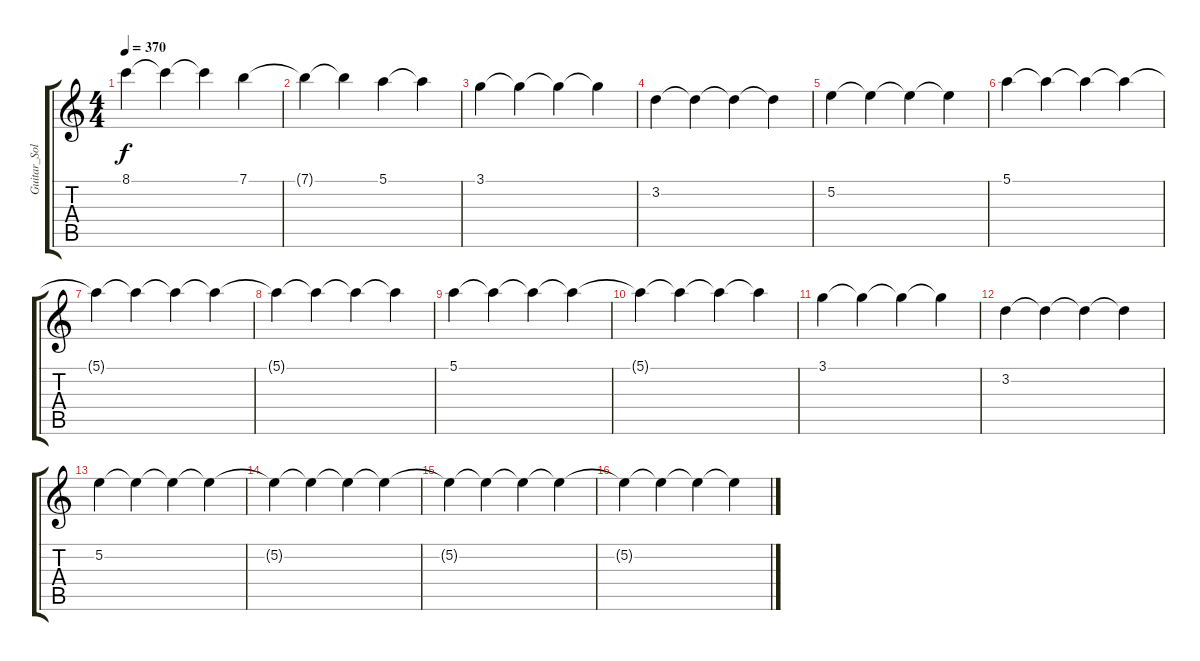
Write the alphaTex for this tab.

\track ("Guitar_Solo" "Guitar_Sol") {instrument overdrivenguitar}
\staff {score tabs}
\tuning (E4 B3 G3 D3 A2 E2) {hide}
\ts (4 4)
\tempo 370
\clef g2
\ks c
8.1.4{dy f instrument overdrivenguitar} 8.1{t}.4 8.1{t}.4 7.1.4 |
7.1{t}.4 7.1{t}.4 5.1.4 5.1{t}.4 |
3.1.4 3.1{t}.4 3.1{t}.4 3.1{t}.4 |
3.2.4 3.2{t}.4 3.2{t}.4 3.2{t}.4 |
5.2.4 5.2{t}.4 5.2{t}.4 5.2{t}.4 |
5.1.4 5.1{t}.4 5.1{t}.4 5.1{t}.4 |
5.1{t}.4 5.1{t}.4 5.1{t}.4 5.1{t}.4 |
5.1{t}.4 5.1{t}.4 5.1{t}.4 5.1{t}.4 |
5.1.4{volume 11} 5.1{t}.4 5.1{t}.4 5.1{t}.4 |
5.1{t}.4 5.1{t}.4 5.1{t}.4 5.1{t}.4 |
3.1.4 3.1{t}.4 3.1{t}.4 3.1{t}.4 |
3.2.4 3.2{t}.4 3.2{t}.4 3.2{t}.4 |
5.2.4{volume 9} 5.2{t}.4 5.2{t}.4 5.2{t}.4 |
5.2{t}.4 5.2{t}.4 5.2{t}.4 5.2{t}.4 |
5.2{t}.4 5.2{t}.4 5.2{t}.4 5.2{t}.4 |
5.2{t}.4 5.2{t}.4 5.2{t}.4 5.2{t}.4
